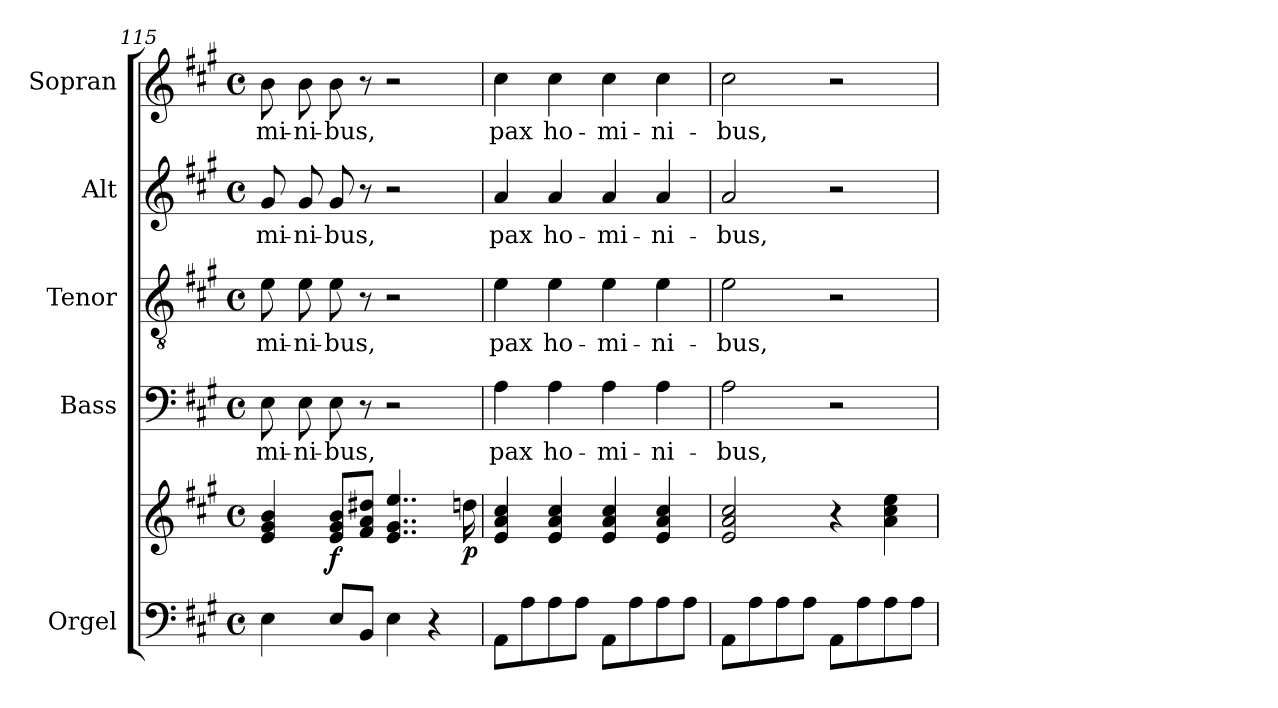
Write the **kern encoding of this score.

**kern	**kern	**dynam	**kern	**text	**kern	**text	**kern	**text	**kern	**text
*part5	*part5	*part5	*part4	*part4	*part3	*part3	*part2	*part2	*part1	*part1
*staff6	*staff5	*staff5/6	*staff4	*staff4	*staff3	*staff3	*staff2	*staff2	*staff1	*staff1
*I"Orgel	*	*	*I"Bass	*	*I"Tenor	*	*I"Alt	*	*I"Sopran	*
*I'Org.	*	*	*I'B.	*	*I'T.	*	*I'A.	*	*I'S.	*
*clefF4	*clefG2	*	*clefF4	*	*clefGv2	*	*clefG2	*	*clefG2	*
*k[f#c#g#]	*k[f#c#g#]	*	*k[f#c#g#]	*	*k[f#c#g#]	*	*k[f#c#g#]	*	*k[f#c#g#]	*
*A:	*A:	*	*A:	*	*A:	*	*A:	*	*A:	*
*M4/4	*M4/4	*	*M4/4	*	*M4/4	*	*M4/4	*	*M4/4	*
*met(c)	*met(c)	*	*met(c)	*	*met(c)	*	*met(c)	*	*met(c)	*
=115	=115	=115	=115	=115	=115	=115	=115	=115	=115	=115
!	!	!	!	!LO:LY:b	!	!LO:LY:b	!	!LO:LY:b	!	!LO:LY:b
4E\	4e/ 4g#/ 4b/	.	8E\	-mi-	8e\	-mi-	8g#/	-mi-	8b\	-mi-
!	!	!	!	!LO:LY:b	!	!LO:LY:b	!	!LO:LY:b	!	!LO:LY:b
.	.	.	8E\	-ni-	8e\	-ni-	8g#/	-ni-	8b\	-ni-
!	!	!LO:DY:b	!	!LO:LY:b	!	!LO:LY:b	!	!LO:LY:b	!	!LO:LY:b
8E/L	8e/ 8g#/ 8b/L	f	8E\	-bus,	8e\	-bus,	8g#/	-bus,	8b\	-bus,
8BB/J	8f#/ 8a/ 8dd#X/J	.	8r	.	8r	.	8r	.	8r	.
4E\	4..e/ 4..g#/ 4..ee/	.	2r	.	2r	.	2r	.	2r	.
4r	.	.	.	.	.	.	.	.	.	.
!	!	!LO:DY:b	!	!	!	!	!	!	!	!
.	16ddn\	p	.	.	.	.	.	.	.	.
=116	=116	=116	=116	=116	=116	=116	=116	=116	=116	=116
!	!	!	!	!LO:LY:b	!	!LO:LY:b	!	!LO:LY:b	!	!LO:LY:b
8AA\L	4e/ 4a/ 4cc#/	.	4A\	pax	4e\	pax	4a/	pax	4cc#\	pax
8A\	.	.	.	.	.	.	.	.	.	.
!	!	!	!	!LO:LY:b	!	!LO:LY:b	!	!LO:LY:b	!	!LO:LY:b
8A\	4e/ 4a/ 4cc#/	.	4A\	ho-	4e\	ho-	4a/	ho-	4cc#\	ho-
8A\J	.	.	.	.	.	.	.	.	.	.
!	!	!	!	!LO:LY:b	!	!LO:LY:b	!	!LO:LY:b	!	!LO:LY:b
8AA\L	4e/ 4a/ 4cc#/	.	4A\	-mi-	4e\	-mi-	4a/	-mi-	4cc#\	-mi-
8A\	.	.	.	.	.	.	.	.	.	.
!	!	!	!	!LO:LY:b	!	!LO:LY:b	!	!LO:LY:b	!	!LO:LY:b
8A\	4e/ 4a/ 4cc#/	.	4A\	-ni-	4e\	-ni-	4a/	-ni-	4cc#\	-ni-
8A\J	.	.	.	.	.	.	.	.	.	.
!!LO:LB:g=z
=117	=117	=117	=117	=117	=117	=117	=117	=117	=117	=117
!	!	!	!	!LO:LY:b	!	!LO:LY:b	!	!LO:LY:b	!	!LO:LY:b
8AA\L	2e/ 2a/ 2cc#/	.	2A\	-bus,	2e\	-bus,	2a/	-bus,	2cc#\	-bus,
8A\	.	.	.	.	.	.	.	.	.	.
8A\	.	.	.	.	.	.	.	.	.	.
8A\J	.	.	.	.	.	.	.	.	.	.
8AA\L	4r	.	2r	.	2r	.	2r	.	2r	.
8A\	.	.	.	.	.	.	.	.	.	.
8A\	4a\ 4cc#\ 4ee\	.	.	.	.	.	.	.	.	.
8A\J	.	.	.	.	.	.	.	.	.	.
=	=	=	=	=	=	=	=	=	=	=
*-	*-	*-	*-	*-	*-	*-	*-	*-	*-	*-
